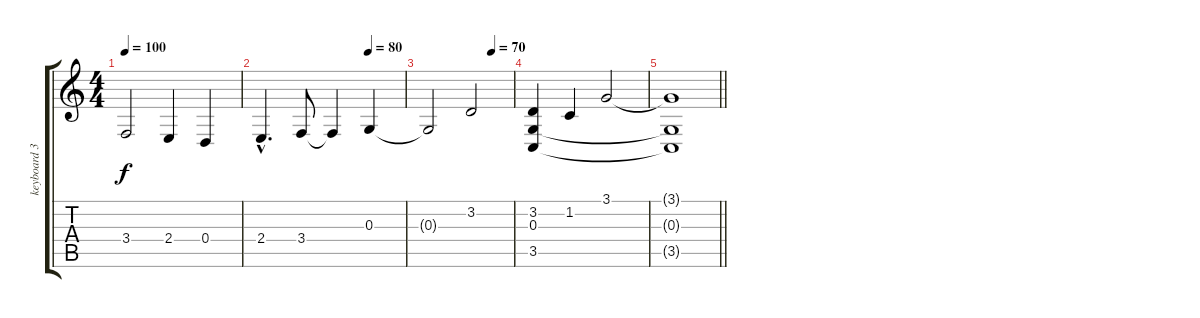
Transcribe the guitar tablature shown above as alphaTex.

\track ("keyboard 3" "keyboard 3") {instrument pad1newage}
\staff {score tabs}
\tuning (E4 B3 G3 D3 A2 E2) {hide}
\ts (4 4)
\tempo 100
\clef g2
\ks c
3.4.2{dy f} 2.4.4 0.4.4 |
\tempo (80 0.75)
2.4{hac}.4{d} 3.4.8 3.4{t}.4 0.3.4 |
\tempo (70 0.75)
0.3{t}.2 3.2.2 |
(3.2 0.3 3.5).4 1.2.4 3.1.2 |
\barLineRight lightlight
(3.1{t} 0.3{t} 3.5{t}).1
